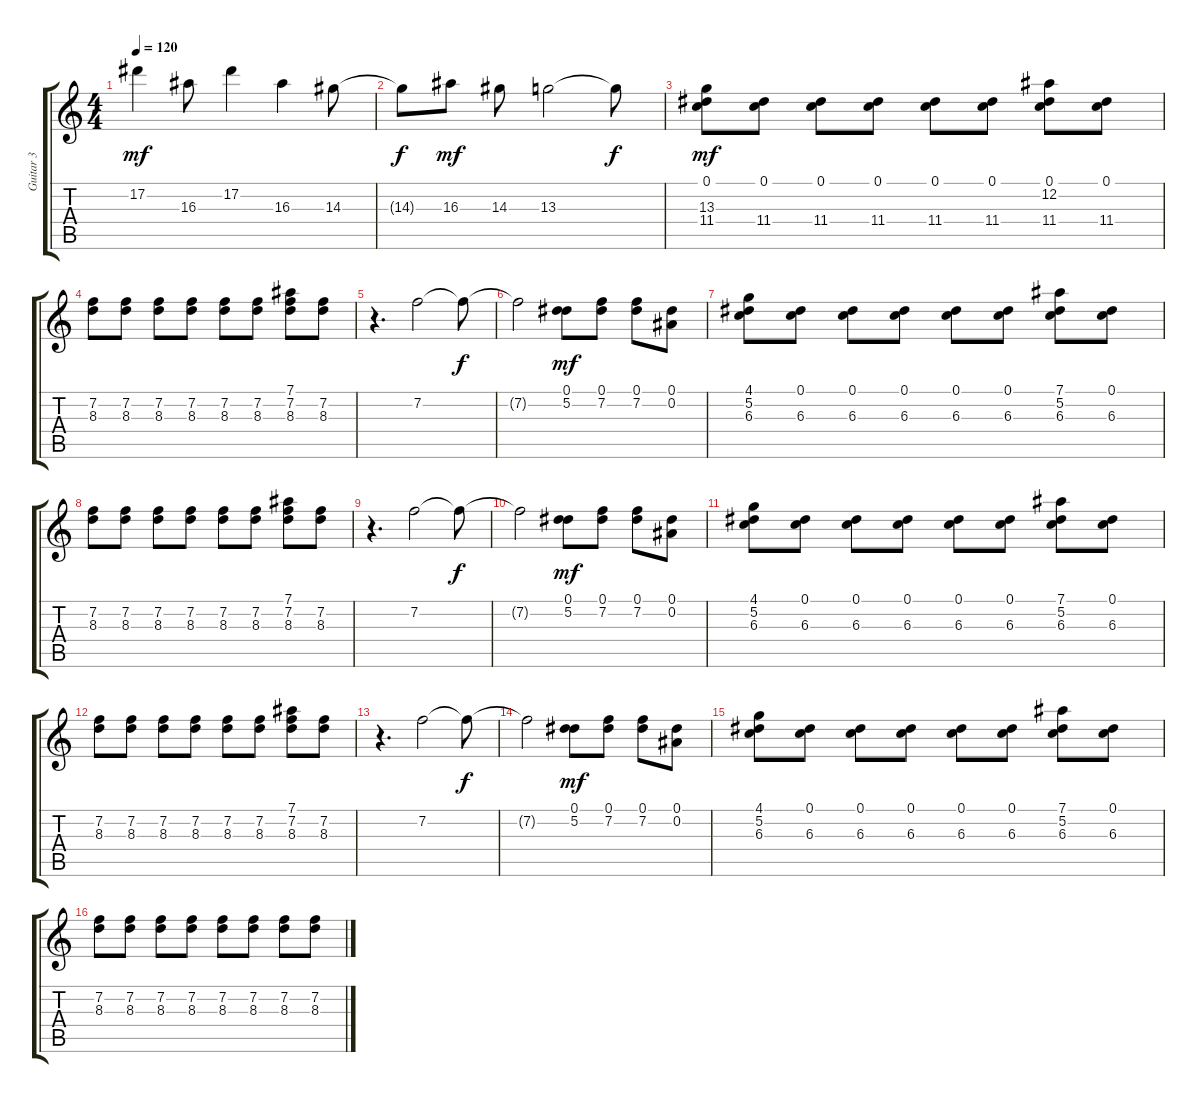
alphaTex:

\track ("Guitar 3" "Guitar 3") {instrument distortionguitar}
\staff {score tabs}
\tuning (Eb4 Bb3 Gb3 Db3 Ab2 Db2) {hide}
\ts (4 4)
\tempo 120
\clef g2
\ks c
17.2.4{dy mf} 16.3.8 17.2.4 16.3.4 14.3.8 |
14.3{t}.8{dy f} 16.3.8{dy mf} 14.3.8 13.3.2 13.3{t}.8{dy f} |
(0.1 13.3 11.4).8{dy mf volume 10} (0.1 11.4).8 (0.1 11.4).8 (0.1 11.4).8 (0.1 11.4).8 (0.1 11.4).8 (0.1 12.2 11.4).8 (0.1 11.4).8 |
(7.2 8.3).8 (7.2 8.3).8 (7.2 8.3).8 (7.2 8.3).8 (7.2 8.3).8 (7.2 8.3).8 (7.1 7.2 8.3).8 (7.2 8.3).8 |
r.4{d} 7.2.2 7.2{t}.8{dy f} |
7.2{t}.2 (0.1 5.2).8{dy mf} (0.1 7.2).8 (0.1 7.2).8 (0.1 0.2).8 |
(4.1 5.2 6.3).8 (0.1 6.3).8 (0.1 6.3).8 (0.1 6.3).8 (0.1 6.3).8 (0.1 6.3).8 (7.1 5.2 6.3).8 (0.1 6.3).8 |
(7.2 8.3).8 (7.2 8.3).8 (7.2 8.3).8 (7.2 8.3).8 (7.2 8.3).8 (7.2 8.3).8 (7.1 7.2 8.3).8 (7.2 8.3).8 |
r.4{d} 7.2.2 7.2{t}.8{dy f} |
7.2{t}.2 (0.1 5.2).8{dy mf} (0.1 7.2).8 (0.1 7.2).8 (0.1 0.2).8 |
(4.1 5.2 6.3).8 (0.1 6.3).8 (0.1 6.3).8 (0.1 6.3).8 (0.1 6.3).8 (0.1 6.3).8 (7.1 5.2 6.3).8 (0.1 6.3).8 |
(7.2 8.3).8 (7.2 8.3).8 (7.2 8.3).8 (7.2 8.3).8 (7.2 8.3).8 (7.2 8.3).8 (7.1 7.2 8.3).8 (7.2 8.3).8 |
r.4{d} 7.2.2 7.2{t}.8{dy f} |
7.2{t}.2 (0.1 5.2).8{dy mf} (0.1 7.2).8 (0.1 7.2).8 (0.1 0.2).8 |
(4.1 5.2 6.3).8 (0.1 6.3).8 (0.1 6.3).8 (0.1 6.3).8 (0.1 6.3).8 (0.1 6.3).8 (7.1 5.2 6.3).8 (0.1 6.3).8 |
(7.2 8.3).8 (7.2 8.3).8 (7.2 8.3).8 (7.2 8.3).8 (7.2 8.3).8 (7.2 8.3).8 (7.2 8.3).8 (7.2 8.3).8
